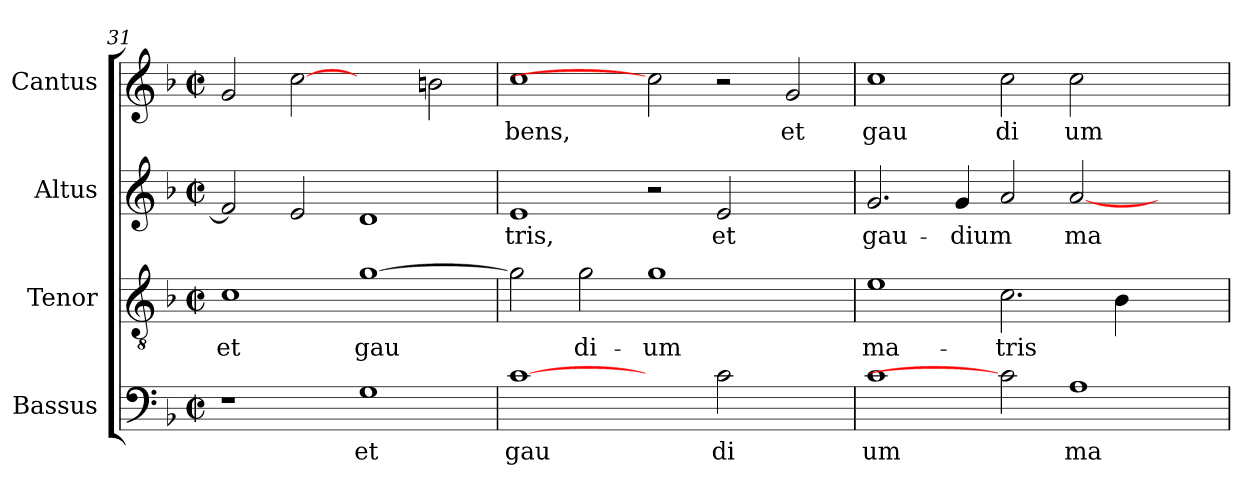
**kern	**text	**kern	**text	**kern	**text	**kern	**text
*part4	*part4	*part3	*part3	*part2	*part2	*part1	*part1
*staff4	*staff4	*staff3	*staff3	*staff2	*staff2	*staff1	*staff1
*I"Bassus	*	*I"Tenor	*	*I"Altus	*	*I"Cantus	*
*clefF4	*	*clefGv2	*	*clefG2	*	*clefG2	*
*k[b-]	*	*k[b-]	*	*k[b-]	*	*k[b-]	*
*F:	*	*F:	*	*F:	*	*F:	*
*M2/2	*	*M2/2	*	*M2/2	*	*M2/2	*
*met(c|)	*	*met(c|)	*	*met(c|)	*	*met(c|)	*
=31	=31	=31	=31	=31	=31	=31	=31
!	!	!	!LO:LY:b:cj	!	!LO:LY:b:cj	!	!LO:LY:b:cj
1r	.	1c	et	2f/]	--	2g/	.
!	!	!	!	!	!LO:LY:b:cj	!	!LO:LY:b:cj
.	.	.	.	2e/	--	[2cc	.
!	!LO:LY:b:cj	!	!LO:LY:b:cj	!	!LO:LY:b:cj	!	!
1G	et	[>1g	gau-	1d	--	2ryy	.
!	!	!	!	!	!	!	!LO:LY:b:cj
.	.	.	.	.	.	2bn\	.
=32	=32	=32	=32	=32	=32	=32	=32
!	!LO:LY:b:cj	!	!LO:LY:b:cj	!	!LO:LY:b:cj	!	!LO:LY:b:cj
[1c	gau	2g\]	--	1e	-tris,	1cc	bens,
!	!	!	!LO:LY:b:cj	!	!	!	!
.	.	2g\	-di-	.	.	.	.
!	!	!	!LO:LY:b:cj	!	!	!	!
2ryy	.	1g	-um	2r	.	2cc]	.
!	!LO:LY:b:cj	!	!	!	!LO:LY:b:cj	!	!
2c\	di	.	.	2e/	et	2r	.
!	!	!	!	!	!	!	!LO:LY:b:cj
2ryy	.	2ryy	.	2ryy	.	2g/	et
=33	=33	=33	=33	=33	=33	=33	=33
!	!LO:LY:b:cj	!	!LO:LY:b:cj	!	!LO:LY:b:cj	!	!LO:LY:b:cj
1c	um	1e	ma-	2.g/	gau-	1cc	gau
!	!	!	!	!	!LO:LY:b:cj	!	!
.	.	.	.	4g/	-dium	.	.
!	!	!	!LO:LY:b:cj	!	!LO:LY:b:cj	!	!LO:LY:b:cj
2c]	.	2.c\	-tris	2a/	.	2cc\	di
!	!LO:LY:b:cj	!	!	!	!LO:LY:b:cj	!	!LO:LY:b:cj
1A	ma	.	.	[<2a/	ma-	2cc\	um
!	!	!	!LO:LY:b:cj	!	!	!	!
.	.	4B-\	.	.	.	.	.
.	.	2ryy	.	2ryy	.	2ryy	.
=	=	=	=	=	=	=	=
*-	*-	*-	*-	*-	*-	*-	*-
